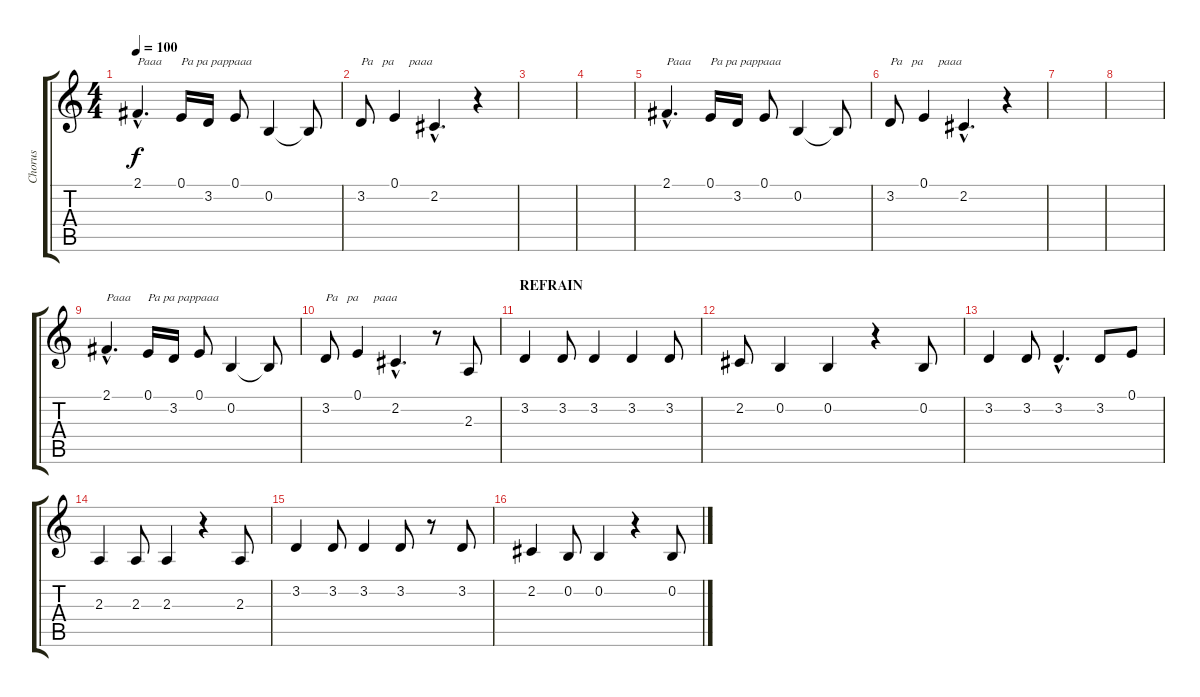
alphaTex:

\track ("Chorus" "Chorus") {instrument frenchhorn}
\staff {score tabs}
\tuning (E4 B3 G3 D3 A2 E2) {hide}
\ts (4 4)
\tempo 100
\clef g2
\ks c
2.1{hac}.4{d txt "Paaa" dy f} 0.1.16{txt "Pa pa pappaaa"} 3.2.16 0.1.8 0.2.4 0.2{t}.8 |
3.2.8{txt "Pa   pa     paaa"} 0.1.4 2.2{hac}.4{d} r.4 |
|
|
2.1{hac}.4{d txt "Paaa"} 0.1.16{txt "Pa pa pappaaa"} 3.2.16 0.1.8 0.2.4 0.2{t}.8 |
3.2.8{txt "Pa   pa     paaa"} 0.1.4 2.2{hac}.4{d} r.4 |
|
|
2.1{hac}.4{d txt "Paaa"} 0.1.16{txt "Pa pa pappaaa"} 3.2.16 0.1.8 0.2.4 0.2{t}.8 |
3.2.8{txt "Pa   pa     paaa"} 0.1.4 2.2{hac}.4{d} r.8 2.3.8 |
\section ("" "REFRAIN")
3.2.4 3.2.8 3.2.4 3.2.4 3.2.8 |
2.2.8 0.2.4 0.2.4 r.4 0.2.8 |
3.2.4 3.2.8 3.2{hac}.4{d} 3.2.8 0.1.8 |
2.3.4 2.3.8 2.3.4 r.4 2.3.8 |
3.2.4 3.2.8 3.2.4 3.2.8 r.8 3.2.8 |
2.2.4 0.2.8 0.2.4 r.4 0.2.8
